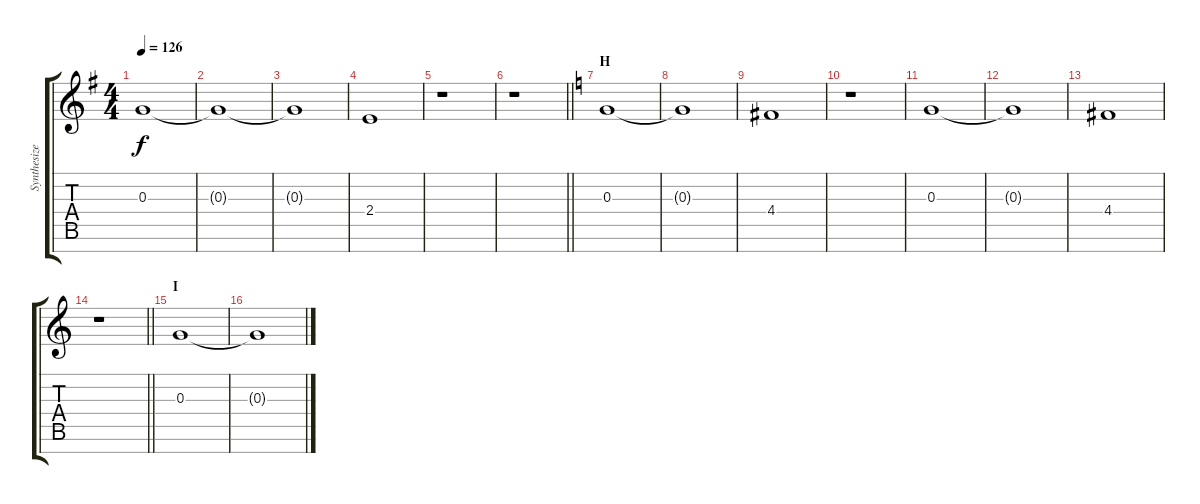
\track ("Synthesizer" "Synthesize") {instrument lead2sawtooth}
\staff {score tabs}
\tuning (E5 B4 G4 D4 A3 E3 B2) {hide}
\ts (4 4)
\tempo 126
\clef g2
\ks g
0.3{t}.1{dy f} |
0.3{t}.1 |
0.3{t}.1 |
2.4.1 |
r.1 |
\barLineRight lightlight
r.1 |
\section ("" "H")
\ks c
0.3.1 |
0.3{t}.1 |
4.4.1 |
r.1 |
0.3.1 |
0.3{t}.1 |
4.4.1 |
\barLineRight lightlight
r.1 |
\section ("" "I")
0.3.1 |
0.3{t}.1
